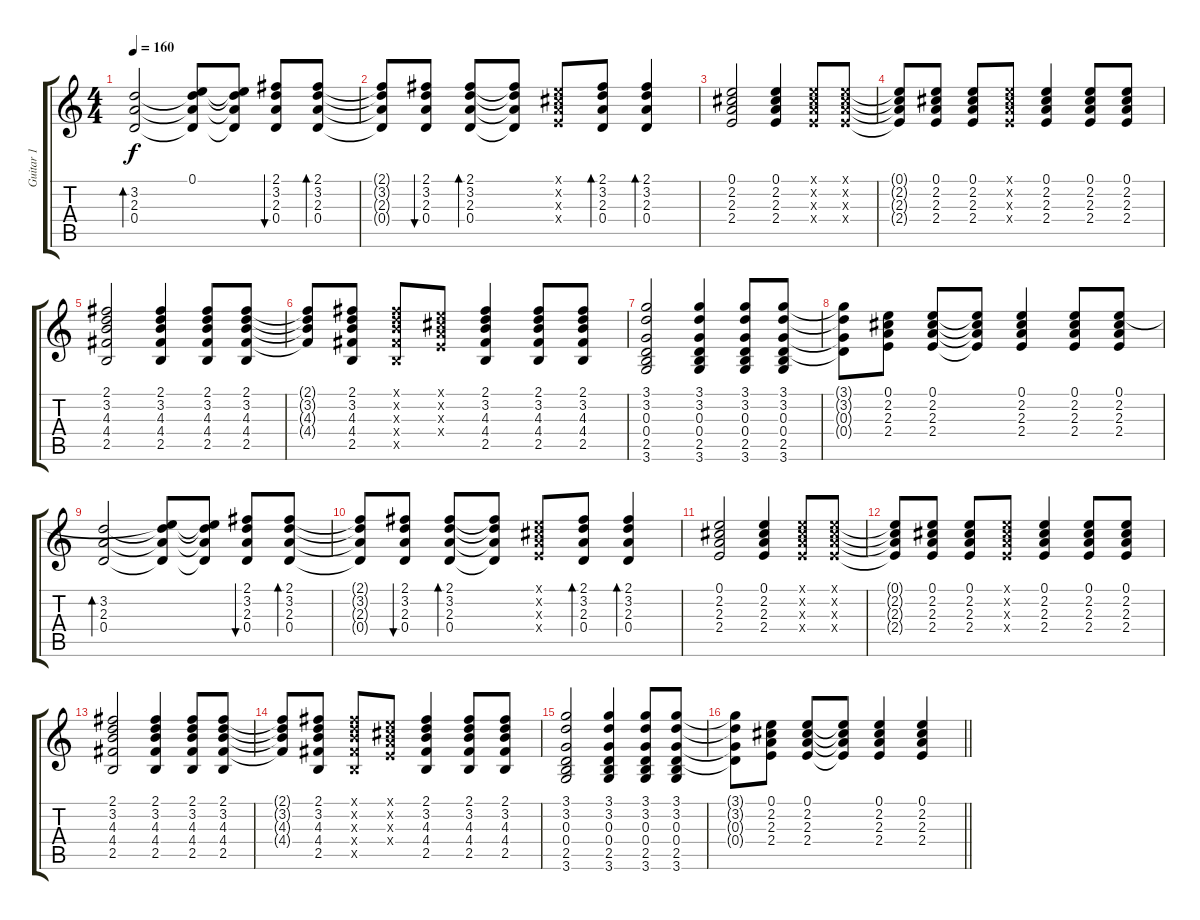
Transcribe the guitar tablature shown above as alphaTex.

\track ("Guitar 1" "Guitar 1") {instrument acousticguitarsteel}
\staff {score tabs}
\tuning (E4 B3 G3 D3 A2 E2) {hide}
\ts (4 4)
\tempo 160
\clef g2
\ks c
(3.2 2.3 0.4).2{bd 240 dy f} (0.1{t} 3.2{t} 2.3{t} 0.4{t}).8 (0.1{t} 3.2{t} 2.3{t} 0.4{t}).8 (2.1 3.2 2.3 0.4).8{bu 60} (2.1 3.2 2.3 0.4).8{bd 60} |
(2.1{t} 3.2{t} 2.3{t} 0.4{t}).8 (2.1 3.2 2.3 0.4).8{bu 60} (2.1 3.2 2.3 0.4).8{bd 60} (2.1{t} 3.2{t} 2.3{t} 0.4{t}).8 (0.1{x} 2.2{x} 2.3{x} 2.4{x}).8 (2.1 3.2 2.3 0.4).8{bd 60} (2.1 3.2 2.3 0.4).4{bd 60} |
(0.1 2.2 2.3 2.4).2 (0.1 2.2 2.3 2.4).4 (0.1{x} 2.2{x} 2.3{x} 2.4{x}).8 (0.1{x} 2.2{x} 2.3{x} 2.4{x}).8 |
(0.1{t} 2.2{t} 2.3{t} 2.4{t}).8 (0.1 2.2 2.3 2.4).8 (0.1 2.2 2.3 2.4).8 (0.1{x} 2.2{x} 2.3{x} 2.4{x}).8 (0.1 2.2 2.3 2.4).4 (0.1 2.2 2.3 2.4).8 (0.1 2.2 2.3 2.4).8 |
(2.1 3.2 4.3 4.4 2.5).2 (2.1 3.2 4.3 4.4 2.5).4 (2.1 3.2 4.3 4.4 2.5).8 (2.1 3.2 4.3 4.4 2.5).8 |
(2.1{t} 3.2{t} 4.3{t} 4.4{t}).8 (2.1 3.2 4.3 4.4 2.5).8 (2.1{x} 3.2{x} 4.3{x} 4.4{x} 2.5{x}).8 (0.1{x} 2.2{x} 2.3{x} 2.4{x}).8 (2.1 3.2 4.3 4.4 2.5).4 (2.1 3.2 4.3 4.4 2.5).8 (2.1 3.2 4.3 4.4 2.5).8 |
(3.1 3.2 0.3 0.4 2.5 3.6).2 (3.1 3.2 0.3 0.4 2.5 3.6).4 (3.1 3.2 0.3 0.4 2.5 3.6).8 (3.1 3.2 0.3 0.4 2.5 3.6).8 |
(3.1{t} 3.2{t} 0.3{t} 0.4{t}).8 (0.1 2.2 2.3 2.4).8 (0.1 2.2 2.3 2.4).8 (0.1{t} 2.2{t} 2.3{t} 2.4{t}).8 (0.1 2.2 2.3 2.4).4 (0.1 2.2 2.3 2.4).8 (0.1 2.2 2.3 2.4).8 |
(3.2 2.3 0.4).2{bd 240} (0.1{t} 3.2{t} 2.3{t} 0.4{t}).8 (0.1{t} 3.2{t} 2.3{t} 0.4{t}).8 (2.1 3.2 2.3 0.4).8{bu 60} (2.1 3.2 2.3 0.4).8{bd 60} |
(2.1{t} 3.2{t} 2.3{t} 0.4{t}).8 (2.1 3.2 2.3 0.4).8{bu 60} (2.1 3.2 2.3 0.4).8{bd 60} (2.1{t} 3.2{t} 2.3{t} 0.4{t}).8 (0.1{x} 2.2{x} 2.3{x} 2.4{x}).8 (2.1 3.2 2.3 0.4).8{bd 60} (2.1 3.2 2.3 0.4).4{bd 60} |
(0.1 2.2 2.3 2.4).2 (0.1 2.2 2.3 2.4).4 (0.1{x} 2.2{x} 2.3{x} 2.4{x}).8 (0.1{x} 2.2{x} 2.3{x} 2.4{x}).8 |
(0.1{t} 2.2{t} 2.3{t} 2.4{t}).8 (0.1 2.2 2.3 2.4).8 (0.1 2.2 2.3 2.4).8 (0.1{x} 2.2{x} 2.3{x} 2.4{x}).8 (0.1 2.2 2.3 2.4).4 (0.1 2.2 2.3 2.4).8 (0.1 2.2 2.3 2.4).8 |
(2.1 3.2 4.3 4.4 2.5).2 (2.1 3.2 4.3 4.4 2.5).4 (2.1 3.2 4.3 4.4 2.5).8 (2.1 3.2 4.3 4.4 2.5).8 |
(2.1{t} 3.2{t} 4.3{t} 4.4{t}).8 (2.1 3.2 4.3 4.4 2.5).8 (2.1{x} 3.2{x} 4.3{x} 4.4{x} 2.5{x}).8 (0.1{x} 2.2{x} 2.3{x} 2.4{x}).8 (2.1 3.2 4.3 4.4 2.5).4 (2.1 3.2 4.3 4.4 2.5).8 (2.1 3.2 4.3 4.4 2.5).8 |
(3.1 3.2 0.3 0.4 2.5 3.6).2 (3.1 3.2 0.3 0.4 2.5 3.6).4 (3.1 3.2 0.3 0.4 2.5 3.6).8 (3.1 3.2 0.3 0.4 2.5 3.6).8 |
\barLineRight lightlight
(3.1{t} 3.2{t} 0.3{t} 0.4{t}).8 (0.1 2.2 2.3 2.4).8 (0.1 2.2 2.3 2.4).8 (0.1{t} 2.2{t} 2.3{t} 2.4{t}).8 (0.1 2.2 2.3 2.4).4 (0.1 2.2 2.3 2.4).4
